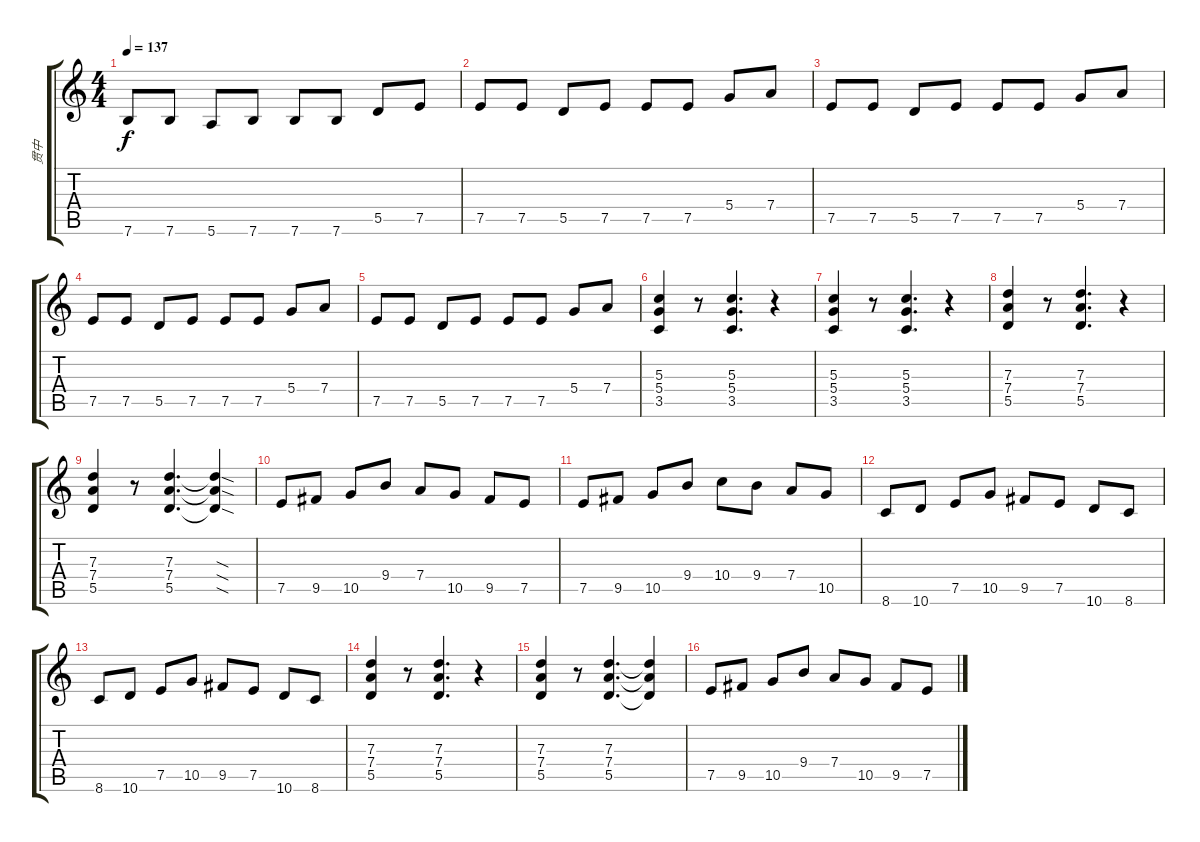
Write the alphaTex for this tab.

\track ("贯中" "贯中") {instrument overdrivenguitar}
\staff {score tabs}
\tuning (E4 B3 G3 D3 A2 E2) {hide}
\ts (4 4)
\tempo 137
\clef g2
\ks c
7.6.8{dy f} 7.6.8 5.6.8 7.6.8 7.6.8 7.6.8 5.5.8 7.5.8 |
7.5.8 7.5.8 5.5.8 7.5.8 7.5.8 7.5.8 5.4.8 7.4.8 |
7.5.8 7.5.8 5.5.8 7.5.8 7.5.8 7.5.8 5.4.8 7.4.8 |
7.5.8 7.5.8 5.5.8 7.5.8 7.5.8 7.5.8 5.4.8 7.4.8 |
7.5.8 7.5.8 5.5.8 7.5.8 7.5.8 7.5.8 5.4.8 7.4.8 |
(5.3 5.4 3.5).4 r.8 (5.3 5.4 3.5).4{d} r.4 |
(5.3 5.4 3.5).4 r.8 (5.3 5.4 3.5).4{d} r.4 |
(7.3 7.4 5.5).4 r.8 (7.3 7.4 5.5).4{d} r.4 |
(7.3 7.4 5.5).4 r.8 (7.3 7.4 5.5).4{d} (7.3{sod t} 7.4{sod t} 5.5{sod t}).4 |
7.5.8 9.5.8 10.5.8 9.4.8 7.4.8 10.5.8 9.5.8 7.5.8 |
7.5.8 9.5.8 10.5.8 9.4.8 10.4.8 9.4.8 7.4.8 10.5.8 |
8.6.8 10.6.8 7.5.8 10.5.8 9.5.8 7.5.8 10.6.8 8.6.8 |
8.6.8 10.6.8 7.5.8 10.5.8 9.5.8 7.5.8 10.6.8 8.6.8 |
(7.3 7.4 5.5).4 r.8 (7.3 7.4 5.5).4{d} r.4 |
(7.3 7.4 5.5).4 r.8 (7.3 7.4 5.5).4{d} (7.3{t} 7.4{t} 5.5{t}).4 |
7.5.8 9.5.8 10.5.8 9.4.8 7.4.8 10.5.8 9.5.8 7.5.8
